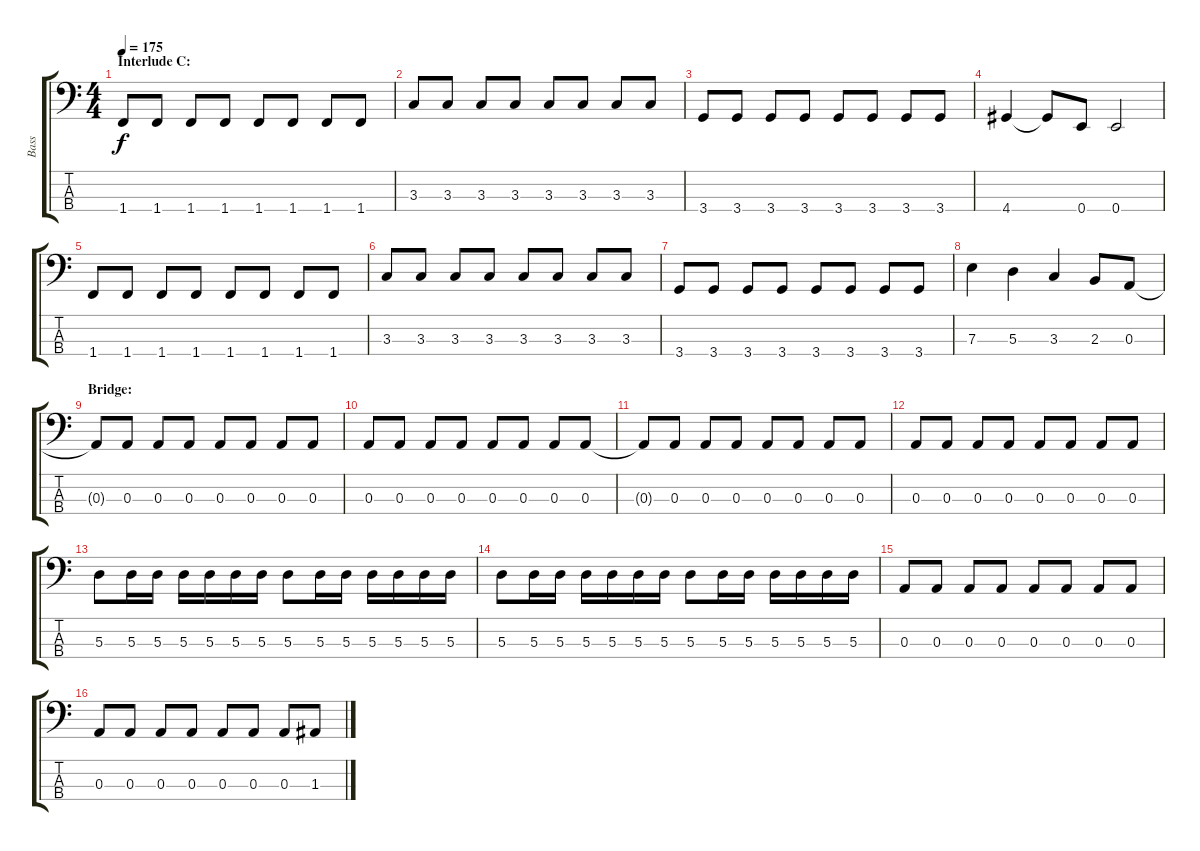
\track ("Bass" "Bass") {instrument electricbasspick}
\staff {score tabs}
\tuning (G2 D2 A1 E1) {hide}
\ts (4 4)
\section ("" "Interlude C:")
\tempo 175
\clef f4
\ks c
1.4.8{dy f} 1.4.8 1.4.8 1.4.8 1.4.8 1.4.8 1.4.8 1.4.8 |
3.3.8 3.3.8 3.3.8 3.3.8 3.3.8 3.3.8 3.3.8 3.3.8 |
3.4.8 3.4.8 3.4.8 3.4.8 3.4.8 3.4.8 3.4.8 3.4.8 |
4.4.4 4.4{t}.8 0.4.8 0.4.2 |
1.4.8 1.4.8 1.4.8 1.4.8 1.4.8 1.4.8 1.4.8 1.4.8 |
3.3.8 3.3.8 3.3.8 3.3.8 3.3.8 3.3.8 3.3.8 3.3.8 |
3.4.8 3.4.8 3.4.8 3.4.8 3.4.8 3.4.8 3.4.8 3.4.8 |
7.3.4 5.3.4 3.3.4 2.3.8 0.3.8 |
\section ("" "Bridge:")
0.3{t}.8 0.3.8 0.3.8 0.3.8 0.3.8 0.3.8 0.3.8 0.3.8 |
0.3.8 0.3.8 0.3.8 0.3.8 0.3.8 0.3.8 0.3.8 0.3.8 |
0.3{t}.8 0.3.8 0.3.8 0.3.8 0.3.8 0.3.8 0.3.8 0.3.8 |
0.3.8 0.3.8 0.3.8 0.3.8 0.3.8 0.3.8 0.3.8 0.3.8 |
5.3.8 5.3.16 5.3.16 5.3.16 5.3.16 5.3.16 5.3.16 5.3.8 5.3.16 5.3.16 5.3.16 5.3.16 5.3.16 5.3.16 |
5.3.8 5.3.16 5.3.16 5.3.16 5.3.16 5.3.16 5.3.16 5.3.8 5.3.16 5.3.16 5.3.16 5.3.16 5.3.16 5.3.16 |
0.3.8 0.3.8 0.3.8 0.3.8 0.3.8 0.3.8 0.3.8 0.3.8 |
0.3.8 0.3.8 0.3.8 0.3.8 0.3.8 0.3.8 0.3.8 1.3.8
